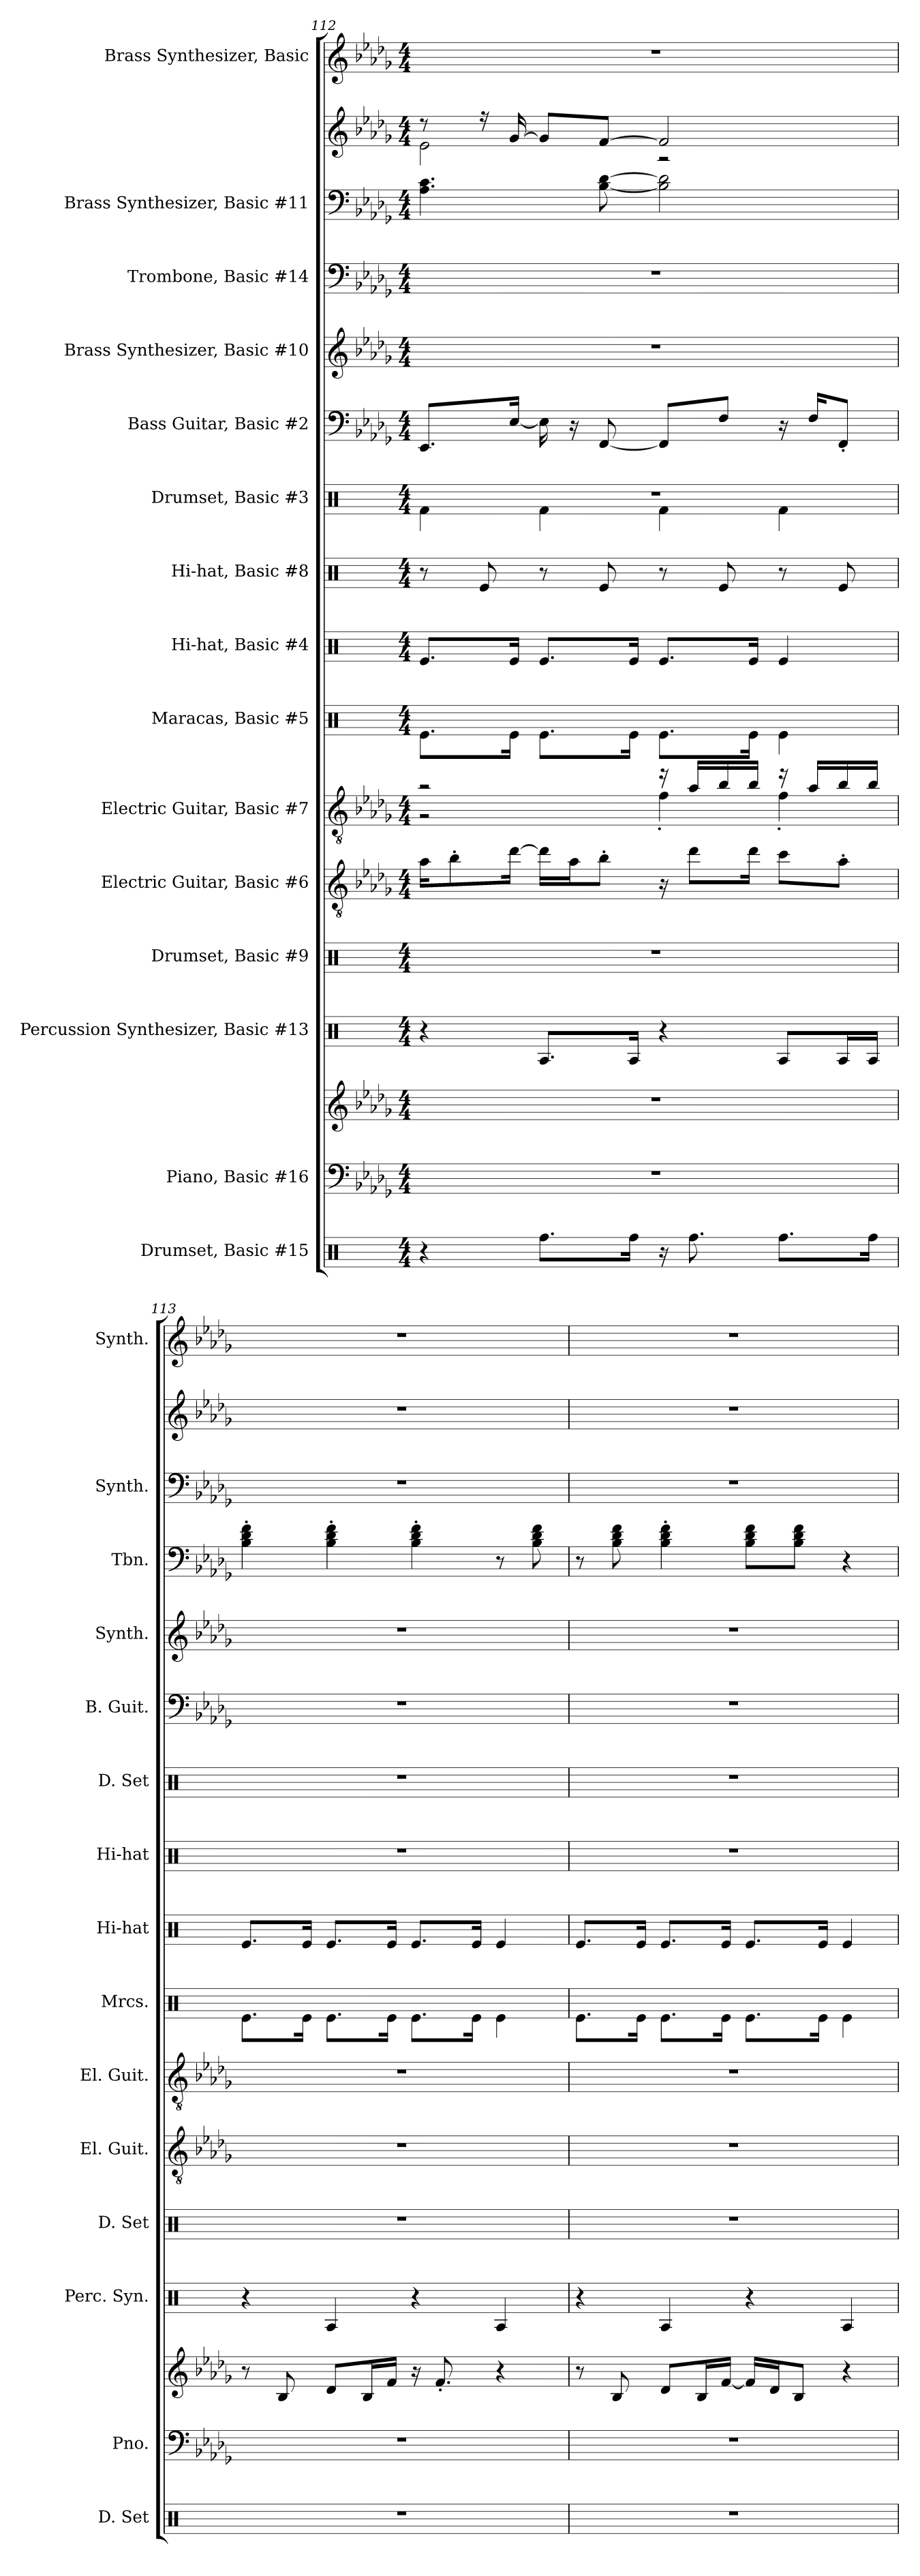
**kern	**kern	**kern	**kern	**kern	**kern	**kern	**kern	**kern	**kern	**kern	**kern	**kern	**kern	**kern	**kern	**kern
*part15	*part14	*part14	*part13	*part12	*part11	*part10	*part9	*part8	*part7	*part6	*part5	*part4	*part3	*part2	*part2	*part1
*staff17	*staff16	*staff15	*staff14	*staff13	*staff12	*staff11	*staff10	*staff9	*staff8	*staff7	*staff6	*staff5	*staff4	*staff3	*staff2	*staff1
*I"Drumset, Basic #15	*I"Piano, Basic #16	*	*I"Percussion Synthesizer, Basic #13	*I"Drumset, Basic #9	*I"Electric Guitar, Basic #6	*I"Electric Guitar, Basic #7	*I"Maracas, Basic #5	*I"Hi-hat, Basic #4	*I"Hi-hat, Basic #8	*I"Drumset, Basic #3	*I"Bass Guitar, Basic #2	*I"Brass Synthesizer, Basic #10	*I"Trombone, Basic #14	*I"Brass Synthesizer, Basic #11	*	*I"Brass Synthesizer, Basic
*I'D. Set	*I'Pno.	*	*I'Perc. Syn.	*I'D. Set	*I'El. Guit.	*I'El. Guit.	*I'Mrcs.	*I'Hi-hat	*I'Hi-hat	*I'D. Set	*I'B. Guit.	*I'Synth.	*I'Tbn.	*I'Synth.	*	*I'Synth.
!!LO:PB:g=z
*clefX	*clefF4	*clefG2	*clefX	*clefX	*clefGv2	*clefGv2	*clefX	*clefX	*clefX	*clefX	*clefF4	*clefG2	*clefF4	*clefF4	*clefG2	*clefG2
*	*	*	*	*	*	*	*	*	*	*	*ITrd7c12	*	*	*	*	*
*k[]	*k[b-e-a-d-g-]	*k[b-e-a-d-g-]	*k[]	*k[]	*k[b-e-a-d-g-]	*k[b-e-a-d-g-]	*k[]	*k[]	*k[]	*k[]	*k[b-e-a-d-g-]	*k[b-e-a-d-g-]	*k[b-e-a-d-g-]	*k[b-e-a-d-g-]	*k[b-e-a-d-g-]	*k[b-e-a-d-g-]
*M4/4	*M4/4	*M4/4	*M4/4	*M4/4	*M4/4	*M4/4	*M4/4	*M4/4	*M4/4	*M4/4	*M4/4	*M4/4	*M4/4	*M4/4	*M4/4	*M4/4
=112	=112	=112	=112	=112	=112	=112	=112	=112	=112	=112	=112	=112	=112	=112	=112	=112
*	*	*	*	*	*	*^	*	*	*	*^	*	*	*	*	*^	*
4r	1r	1r	4r	1r	16a-\KL	2r	2r	8.Re\L	8.Re/L	8r	1r	4Rf\	8.EEE-/L	1r	1r	4.A-\ 4.c\	8r	2e-\	1r
.	.	.	.	.	8b-'\	.	.	.	.	.	.	.	.	.	.	.	.	.	.
.	.	.	.	.	.	.	.	.	.	8Re/	.	.	.	.	.	.	16r	.	.
.	.	.	.	.	[16dd-\Jk	.	.	16Re\Jk	16Re/Jk	.	.	.	[16EE-/Jk	.	.	.	[16g-/	.	.
8.Rff\L	.	.	8.RA/L	.	16dd-\LL]	.	.	8.Re\L	8.Re/L	8r	.	4Rf\	16EE-\]	.	.	.	8g-/L]	.	.
.	.	.	.	.	16a-\J	.	.	.	.	.	.	.	16r	.	.	.	.	.	.
.	.	.	.	.	8b-'\J	.	.	.	.	8Re/	.	.	[8FFF/	.	.	[8B-\ [8d-\	[8f/J	.	.
16Rff\Jk	.	.	16RA/Jk	.	.	.	.	16Re\Jk	16Re/Jk	.	.	.	.	.	.	.	.	.	.
16r	.	.	4r	.	16r	16r	4f'\	8.Re\L	8.Re/L	8r	.	4Rf\	8FFF/L]	.	.	2B-\] 2d-\]	2f/]	2r	.
8.Rff\	.	.	.	.	8dd-\L	16a-/LL	.	.	.	.	.	.	.	.	.	.	.	.	.
.	.	.	.	.	.	16b-/	.	.	.	8Re/	.	.	8FF/J	.	.	.	.	.	.
.	.	.	.	.	16dd-\Jk	16b-/JJ	.	16Re\Jk	16Re/Jk	.	.	.	.	.	.	.	.	.	.
8.Rff\L	.	.	8RA/L	.	8cc\L	16r	4f'\	4Re\	4Re/	8r	.	4Rf\	16r	.	.	.	.	.	.
.	.	.	.	.	.	16a-/LL	.	.	.	.	.	.	16FF/KL	.	.	.	.	.	.
.	.	.	16RA/L	.	8a-'\J	16b-/	.	.	.	8Re/	.	.	8FFF'/J	.	.	.	.	.	.
16Rff\Jk	.	.	16RA/JJ	.	.	16b-/JJ	.	.	.	.	.	.	.	.	.	.	.	.	.
*	*	*	*	*	*	*v	*v	*	*	*	*v	*v	*	*	*	*	*v	*v	*
=113	=113	=113	=113	=113	=113	=113	=113	=113	=113	=113	=113	=113	=113	=113	=113	=113
1r	1r	8r	4r	1r	1r	1r	8.Re\L	8.Re/L	1r	1r	1r	1r	4B-\' 4d-\' 4f\'	1r	1r	1r
.	.	8B-/	.	.	.	.	.	.	.	.	.	.	.	.	.	.
.	.	.	.	.	.	.	16Re\Jk	16Re/Jk	.	.	.	.	.	.	.	.
.	.	8d-/L	4RA/	.	.	.	8.Re\L	8.Re/L	.	.	.	.	4B-\' 4d-\' 4f\'	.	.	.
.	.	16B-/L	.	.	.	.	.	.	.	.	.	.	.	.	.	.
.	.	16f/JJ	.	.	.	.	16Re\Jk	16Re/Jk	.	.	.	.	.	.	.	.
.	.	16r	4r	.	.	.	8.Re\L	8.Re/L	.	.	.	.	4B-\' 4d-\' 4f\'	.	.	.
.	.	8.f'/	.	.	.	.	.	.	.	.	.	.	.	.	.	.
.	.	.	.	.	.	.	16Re\Jk	16Re/Jk	.	.	.	.	.	.	.	.
.	.	4r	4RA/	.	.	.	4Re\	4Re/	.	.	.	.	8r	.	.	.
.	.	.	.	.	.	.	.	.	.	.	.	.	8B-\ 8d-\ 8f\	.	.	.
!!LO:PB:g=z
=114	=114	=114	=114	=114	=114	=114	=114	=114	=114	=114	=114	=114	=114	=114	=114	=114
1r	1r	8r	4r	1r	1r	1r	8.Re\L	8.Re/L	1r	1r	1r	1r	8r	1r	1r	1r
.	.	8B-/	.	.	.	.	.	.	.	.	.	.	8B-\ 8d-\ 8f\	.	.	.
.	.	.	.	.	.	.	16Re\Jk	16Re/Jk	.	.	.	.	.	.	.	.
.	.	8d-/L	4RA/	.	.	.	8.Re\L	8.Re/L	.	.	.	.	4B-\' 4d-\' 4f\'	.	.	.
.	.	16B-/L	.	.	.	.	.	.	.	.	.	.	.	.	.	.
.	.	[16f/JJ	.	.	.	.	16Re\Jk	16Re/Jk	.	.	.	.	.	.	.	.
.	.	16f/LL]	4r	.	.	.	8.Re\L	8.Re/L	.	.	.	.	8B-\ 8d-\ 8f\L	.	.	.
.	.	16d-/J	.	.	.	.	.	.	.	.	.	.	.	.	.	.
.	.	8B-/J	.	.	.	.	.	.	.	.	.	.	8B-\ 8d-\ 8f\J	.	.	.
.	.	.	.	.	.	.	16Re\Jk	16Re/Jk	.	.	.	.	.	.	.	.
.	.	4r	4RA/	.	.	.	4Re\	4Re/	.	.	.	.	4r	.	.	.
=	=	=	=	=	=	=	=	=	=	=	=	=	=	=	=	=
*-	*-	*-	*-	*-	*-	*-	*-	*-	*-	*-	*-	*-	*-	*-	*-	*-
